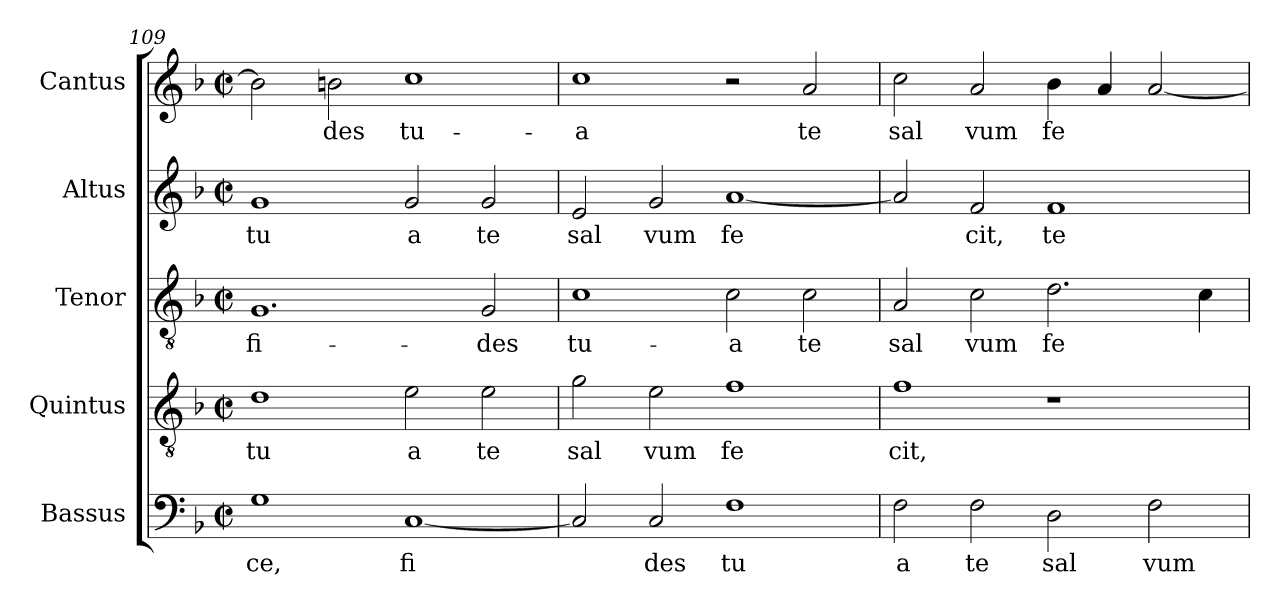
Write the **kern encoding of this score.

**kern	**text	**kern	**text	**kern	**text	**kern	**text	**kern	**text
*part5	*part5	*part4	*part4	*part3	*part3	*part2	*part2	*part1	*part1
*staff5	*staff5	*staff4	*staff4	*staff3	*staff3	*staff2	*staff2	*staff1	*staff1
*I"Bassus	*	*I"Quintus	*	*I"Tenor	*	*I"Altus	*	*I"Cantus	*
*clefF4	*	*clefGv2	*	*clefGv2	*	*clefG2	*	*clefG2	*
*k[b-]	*	*k[b-]	*	*k[b-]	*	*k[b-]	*	*k[b-]	*
*F:	*	*F:	*	*F:	*	*F:	*	*F:	*
*M2/2	*	*M2/2	*	*M2/2	*	*M2/2	*	*M2/2	*
*met(c|)	*	*met(c|)	*	*met(c|)	*	*met(c|)	*	*met(c|)	*
=109	=109	=109	=109	=109	=109	=109	=109	=109	=109
!	!LO:LY:b:cj	!	!LO:LY:b:cj	!	!LO:LY:b:cj	!	!LO:LY:b:cj	!	!LO:LY:b:cj
1G	ce,	1d	tu	1.G	fi-	1g	tu	2b\]	--
!	!	!	!	!	!	!	!	!	!LO:LY:b:cj
.	.	.	.	.	.	.	.	2bn\	-des
!	!LO:LY:b:cj	!	!LO:LY:b:cj	!	!	!	!LO:LY:b:cj	!	!LO:LY:b:cj
[<1C	fi	2e\	a	.	.	2g/	a	1cc	tu-
!	!	!	!LO:LY:b:cj	!	!LO:LY:b:cj	!	!LO:LY:b:cj	!	!
.	.	2e\	te	2G/	-des	2g/	te	.	.
=110	=110	=110	=110	=110	=110	=110	=110	=110	=110
!	!LO:LY:b:cj	!	!LO:LY:b:cj	!	!LO:LY:b:cj	!	!LO:LY:b:cj	!	!LO:LY:b:cj
2C/]	.	2g\	sal	1c	tu-	2e/	sal	1cc	-a
!	!LO:LY:b:cj	!	!LO:LY:b:cj	!	!	!	!LO:LY:b:cj	!	!
2C/	des	2e\	vum	.	.	2g/	vum	.	.
!	!LO:LY:b:cj	!	!LO:LY:b:cj	!	!LO:LY:b:cj	!	!LO:LY:b:cj	!	!
1F	tu	1f	fe	2c\	-a	[<1a	fe	2r	.
!	!	!	!	!	!LO:LY:b:cj	!	!	!	!LO:LY:b:cj
.	.	.	.	2c\	te	.	.	2a/	te
=111	=111	=111	=111	=111	=111	=111	=111	=111	=111
!	!LO:LY:b:cj	!	!LO:LY:b:cj	!	!LO:LY:b:cj	!	!LO:LY:b:cj	!	!LO:LY:b:cj
2F\	a	1f	cit,	2A/	sal	2a/]	.	2cc\	sal
!	!LO:LY:b:cj	!	!	!	!LO:LY:b:cj	!	!LO:LY:b:cj	!	!LO:LY:b:cj
2F\	te	.	.	2c\	vum	2f/	cit,	2a/	vum
!	!LO:LY:b:cj	!	!	!	!LO:LY:b:cj	!	!LO:LY:b:cj	!	!LO:LY:b:cj
2D\	sal	1r	.	2.d\	fe-	1f	te	4b-\	fe-
!	!	!	!	!	!	!	!	!	!LO:LY:b:cj
.	.	.	.	.	.	.	.	4a/	--
!	!LO:LY:b:cj	!	!	!	!	!	!	!	!LO:LY:b:cj
2F\	vum	.	.	.	.	.	.	[<2a/	--
!	!	!	!	!	!LO:LY:b:cj	!	!	!	!
.	.	.	.	4c\	--	.	.	.	.
=	=	=	=	=	=	=	=	=	=
*-	*-	*-	*-	*-	*-	*-	*-	*-	*-
